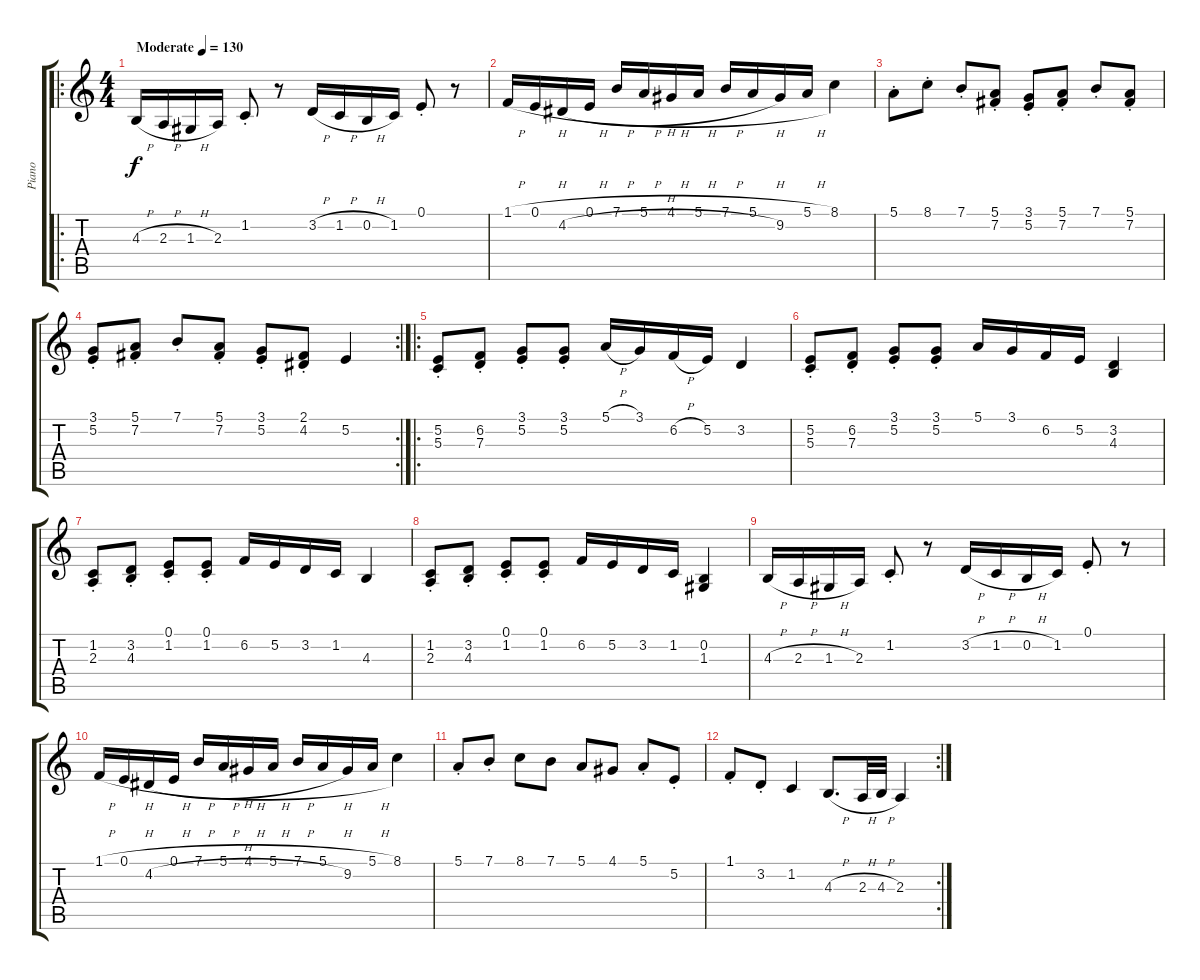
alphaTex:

\track ("Piano" "Piano") {instrument acousticgrandpiano}
\staff {score tabs}
\tuning (E4 B3 G3 D3 A2 E2) {hide}
\ro
\ts (4 4)
\tempo (130 "Moderate")
\clef g2
\ks c
4.3{h}.16{dy f instrument acousticgrandpiano} 2.3{h}.16 1.3{h}.16 2.3.16 1.2{st}.8 r.8 3.2{h}.16 1.2{h}.16 0.2{h}.16 1.2.16 0.1{st}.8 r.8 |
1.1{h}.16 0.1{h}.16 4.2{h}.16 0.1{h}.16 7.1{h}.16 5.1{h}.16 4.1{h}.16 5.1{h}.16 7.1{h}.16 5.1{h}.16 9.2.16 5.1{h}.16 8.1.4 |
5.1{st}.8 8.1{st}.8 7.1{st}.8 (5.1{st} 7.2).8 (3.1{st} 5.2).8 (5.1{st} 7.2).8 7.1{st}.8 (5.1{st} 7.2).8 |
\rc 2
(3.1{st} 5.2).8 (5.1{st} 7.2).8 7.1{st}.8 (5.1{st} 7.2).8 (3.1{st} 5.2).8 (2.1{st} 4.2).8 5.2.4 |
\ro
(5.2{st} 5.3).8 (6.2{st} 7.3).8 (3.1{st} 5.2{st}).8 (3.1{st} 5.2{st}).8 5.1{h}.16 3.1.16 6.2{h}.16 5.2.16 3.2.4 |
(5.2{st} 5.3{st}).8 (6.2{st} 7.3{st}).8 (3.1{st} 5.2{st}).8 (3.1{st} 5.2{st}).8 5.1.16 3.1.16 6.2.16 5.2.16 (3.2 4.3).4 |
(1.2{st} 2.3{st}).8 (3.2{st} 4.3{st}).8 (0.1{st} 1.2{st}).8 (0.1{st} 1.2{st}).8 6.2.16 5.2.16 3.2.16 1.2.16 4.3.4 |
(1.2{st} 2.3{st}).8 (3.2{st} 4.3{st}).8 (0.1{st} 1.2{st}).8 (0.1{st} 1.2{st}).8 6.2.16 5.2.16 3.2.16 1.2.16 (0.2 1.3).4 |
4.3{h}.16 2.3{h}.16 1.3{h}.16 2.3.16 1.2{st}.8 r.8 3.2{h}.16 1.2{h}.16 0.2{h}.16 1.2.16 0.1{st}.8 r.8 |
1.1{h}.16 0.1{h}.16 4.2{h}.16 0.1{h}.16 7.1{h}.16 5.1{h}.16 4.1{h}.16 5.1{h}.16 7.1{h}.16 5.1{h}.16 9.2.16 5.1{h}.16 8.1.4 |
5.1{st}.8 7.1{st}.8 8.1.8 7.1.8 5.1.8 4.1.8 5.1{st}.8 5.2{st}.8 |
\rc 2
1.1{st}.8 3.2{st}.8 1.2.4 4.3{h}.8{d} 2.3{h}.32 4.3{h}.32 2.3.4
